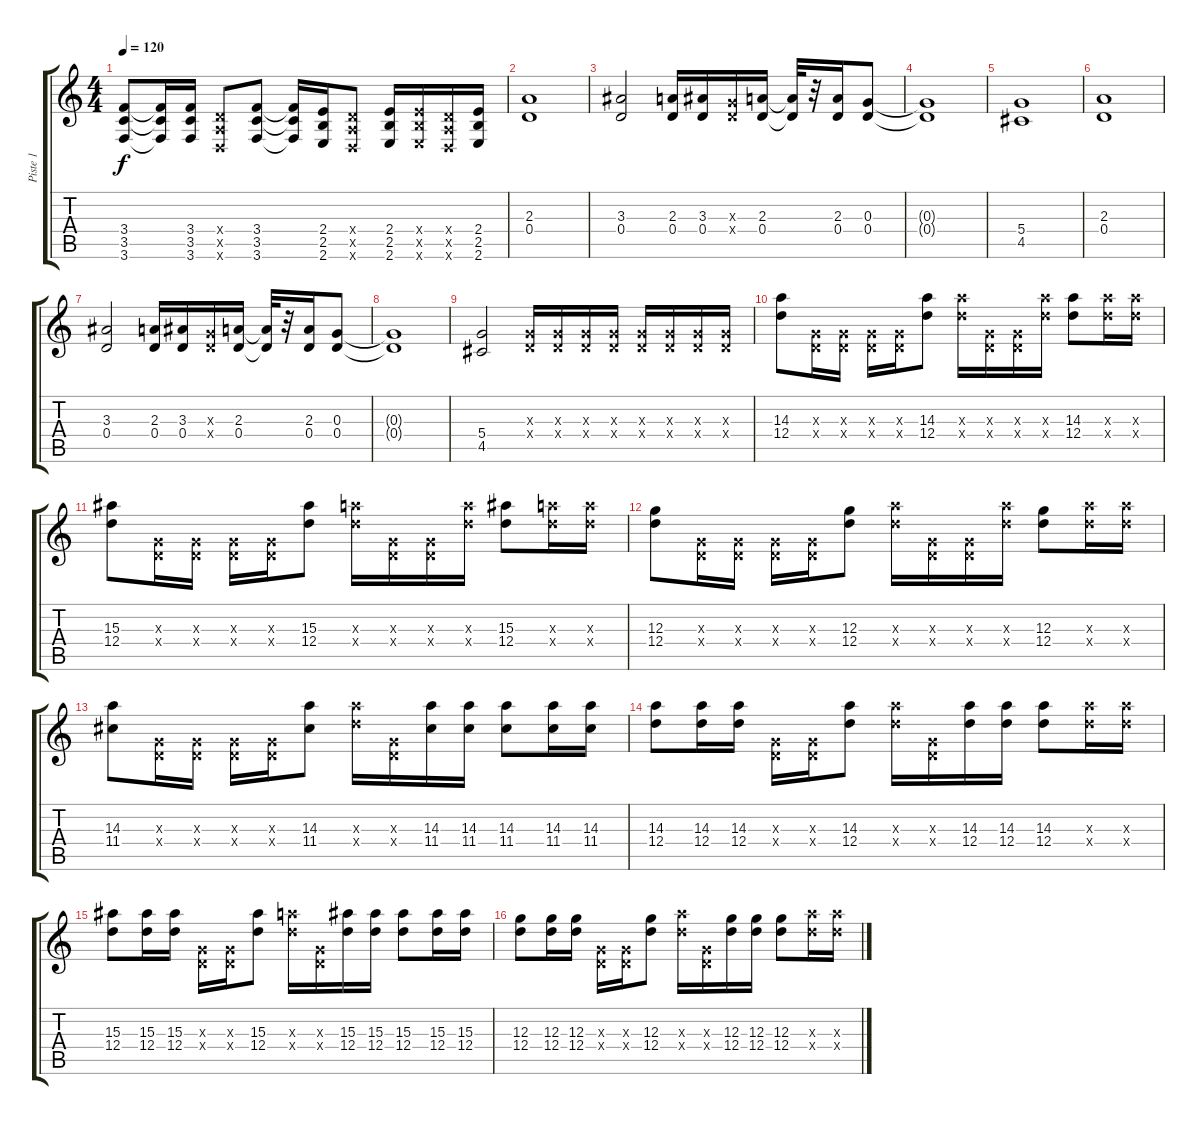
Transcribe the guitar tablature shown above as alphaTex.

\track ("Piste 1" "Piste 1") {instrument electricguitarjazz}
\staff {score tabs}
\tuning (E4 B3 G3 D3 A2 D2) {hide}
\ts (4 4)
\tempo 120
\clef g2
\ks c
(3.4 3.5 3.6).8{dy f} (3.4{t} 3.5{t} 3.6{t}).16 (3.4 3.5 3.6).16 (0.4{x} 0.5{x} 0.6{x}).8 (3.4 3.5 3.6).8 (3.4{t} 3.5{t} 3.6{t}).16 (2.4 2.5 2.6).16 (0.4{x} 0.5{x} 0.6{x}).8 (2.4 2.5 2.6).16 (2.4{x} 2.5{x} 2.6{x}).16 (0.4{x} 0.5{x} 0.6{x}).16 (2.4 2.5 2.6).16 |
(2.3 0.4).1{volume 10 balance 11 instrument electricguitarjazz} |
(3.3 0.4).2 (2.3 0.4).16 (3.3 0.4).16 (0.3{x} 0.4{x}).16 (2.3 0.4).16 (2.3{t} 0.4{t}).32 r.32 (2.3 0.4).16 (0.3 0.4).8 |
(0.3{t} 0.4{t}).1 |
(5.4 4.5).1 |
(2.3 0.4).1 |
(3.3 0.4).2 (2.3 0.4).16 (3.3 0.4).16 (0.3{x} 0.4{x}).16 (2.3 0.4).16 (2.3{t} 0.4{t}).32 r.32 (2.3 0.4).16 (0.3 0.4).8 |
(0.3{t} 0.4{t}).1 |
(5.4 4.5).2 (0.3{x} 0.4{x}).16 (0.3{x} 0.4{x}).16 (0.3{x} 0.4{x}).16 (0.3{x} 0.4{x}).16 (0.3{x} 0.4{x}).16 (0.3{x} 0.4{x}).16 (0.3{x} 0.4{x}).16 (0.3{x} 0.4{x}).16 |
(14.3 12.4).8 (0.3{x} 0.4{x}).16 (0.3{x} 0.4{x}).16 (0.3{x} 0.4{x}).16 (0.3{x} 0.4{x}).16 (14.3 12.4).8 (14.3{x} 12.4{x}).16 (0.3{x} 0.4{x}).16 (0.3{x} 0.4{x}).16 (14.3{x} 12.4{x}).16 (14.3 12.4).8 (14.3{x} 12.4{x}).16 (14.3{x} 12.4{x}).16 |
(15.3 12.4).8 (0.3{x} 0.4{x}).16 (0.3{x} 0.4{x}).16 (0.3{x} 0.4{x}).16 (0.3{x} 0.4{x}).16 (15.3 12.4).8 (14.3{x} 12.4{x}).16 (0.3{x} 0.4{x}).16 (0.3{x} 0.4{x}).16 (14.3{x} 12.4{x}).16 (15.3 12.4).8 (14.3{x} 12.4{x}).16 (14.3{x} 12.4{x}).16 |
(12.3 12.4).8 (0.3{x} 0.4{x}).16 (0.3{x} 0.4{x}).16 (0.3{x} 0.4{x}).16 (0.3{x} 0.4{x}).16 (12.3 12.4).8 (14.3{x} 12.4{x}).16 (0.3{x} 0.4{x}).16 (0.3{x} 0.4{x}).16 (14.3{x} 12.4{x}).16 (12.3 12.4).8 (14.3{x} 12.4{x}).16 (14.3{x} 12.4{x}).16 |
(14.3 11.4).8 (0.3{x} 0.4{x}).16 (0.3{x} 0.4{x}).16 (0.3{x} 0.4{x}).16 (0.3{x} 0.4{x}).16 (14.3 11.4).8 (14.3{x} 12.4{x}).16 (0.3{x} 0.4{x}).16 (14.3 11.4).16 (14.3 11.4).16 (14.3 11.4).8 (14.3 11.4).16 (14.3 11.4).16 |
(14.3 12.4).8 (14.3 12.4).16 (14.3 12.4).16 (0.3{x} 0.4{x}).16 (0.3{x} 0.4{x}).16 (14.3 12.4).8 (14.3{x} 12.4{x}).16 (0.3{x} 0.4{x}).16 (14.3 12.4).16 (14.3 12.4).16 (14.3 12.4).8 (14.3{x} 12.4{x}).16 (14.3{x} 12.4{x}).16 |
(15.3 12.4).8 (15.3 12.4).16 (15.3 12.4).16 (0.3{x} 0.4{x}).16 (0.3{x} 0.4{x}).16 (15.3 12.4).8 (14.3{x} 12.4{x}).16 (0.3{x} 0.4{x}).16 (15.3 12.4).16 (15.3 12.4).16 (15.3 12.4).8 (15.3 12.4).16 (15.3 12.4).16 |
(12.3 12.4).8 (12.3 12.4).16 (12.3 12.4).16 (0.3{x} 0.4{x}).16 (0.3{x} 0.4{x}).16 (12.3 12.4).8 (14.3{x} 12.4{x}).16 (0.3{x} 0.4{x}).16 (12.3 12.4).16 (12.3 12.4).16 (12.3 12.4).8 (14.3{x} 12.4{x}).16 (14.3{x} 12.4{x}).16
